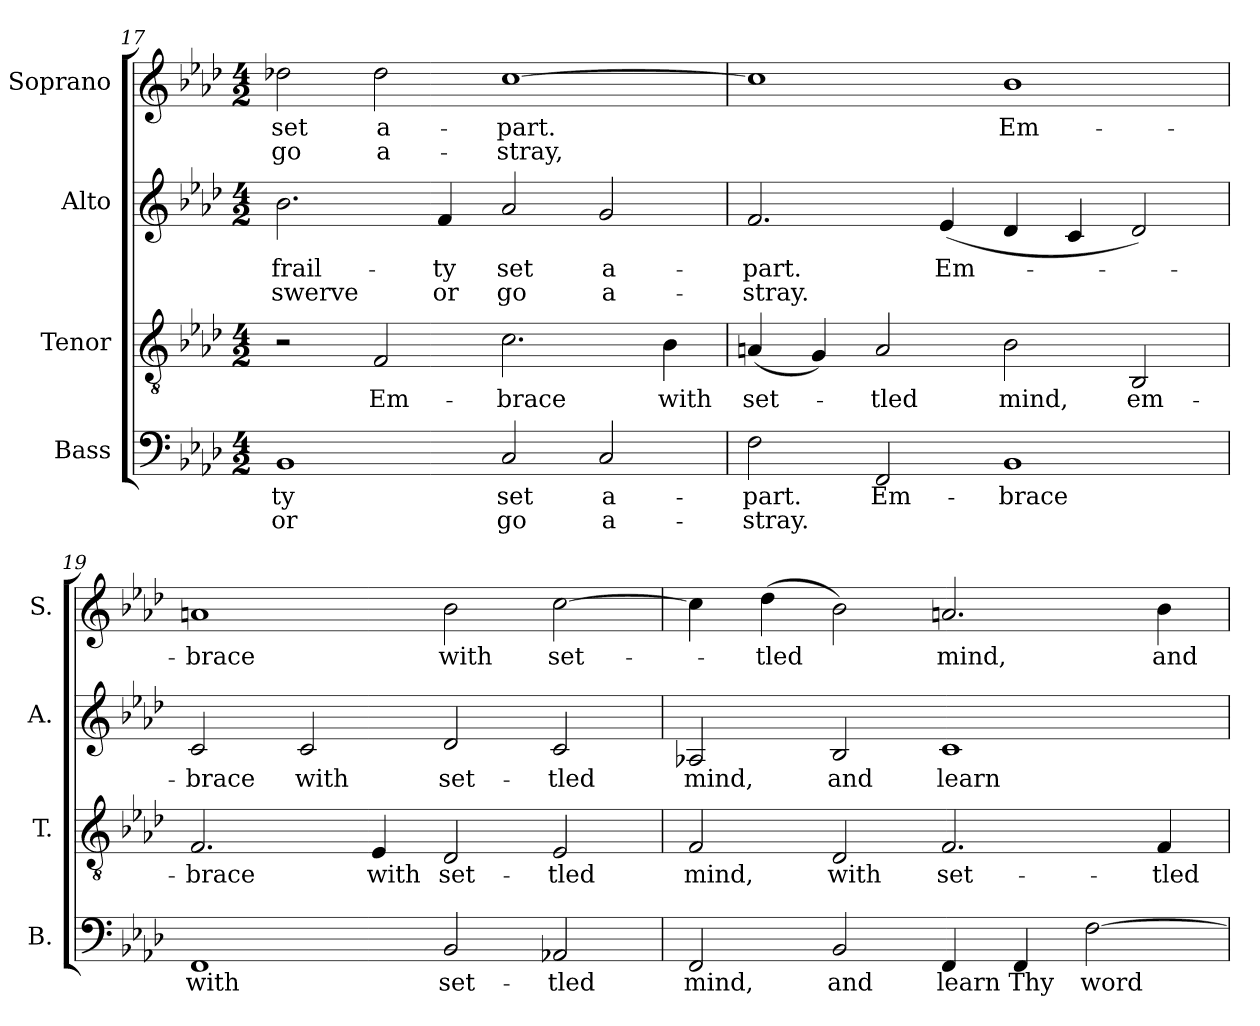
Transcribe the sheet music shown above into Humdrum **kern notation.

**kern	**text	**text	**kern	**text	**kern	**text	**text	**kern	**text	**text
*part4	*part4	*part4	*part3	*part3	*part2	*part2	*part2	*part1	*part1	*part1
*staff4	*staff4	*staff4	*staff3	*staff3	*staff2	*staff2	*staff2	*staff1	*staff1	*staff1
*I"Bass	*	*	*I"Tenor	*	*I"Alto	*	*	*I"Soprano	*	*
*I'B.	*	*	*I'T.	*	*I'A.	*	*	*I'S.	*	*
!!LO:PB:g=z
*clefF4	*	*	*clefGv2	*	*clefG2	*	*	*clefG2	*	*
*	*	*	*ITrd7c12	*	*	*	*	*	*	*
*k[b-e-a-d-]	*	*	*k[b-e-a-d-]	*	*k[b-e-a-d-]	*	*	*k[b-e-a-d-]	*	*
*A-:	*	*	*A-:	*	*A-:	*	*	*A-:	*	*
*M4/2	*	*	*M4/2	*	*M4/2	*	*	*M4/2	*	*
=17	=17	=17	=17	=17	=17	=17	=17	=17	=17	=17
!	!LO:LY:b:color=#000000	!LO:LY:b:color=#000000	!	!	!	!	!	!	!	!
!	!	!	!	!	!	!LO:LY:b:color=#000000	!LO:LY:b:color=#000000	!	!	!
!	!	!	!	!	!	!	!	!	!LO:LY:b:color=#000000	!LO:LY:b:color=#000000
1BB-i	-ty	or	2r	.	2.b-i\	frail-	swerve	2dd-Xi\	set	go
!	!	!	!	!LO:LY:b:color=#000000	!	!	!	!	!	!
!	!	!	!	!	!	!	!	!	!LO:LY:b:color=#000000	!LO:LY:b:color=#000000
.	.	.	2FFi/	Em-	.	.	.	2dd-i\	a-	a-
!	!	!	!	!	!	!LO:LY:b:color=#000000	!LO:LY:b:color=#000000	!	!	!
.	.	.	.	.	4fi/	-ty	or	.	.	.
!	!LO:LY:b:color=#000000	!LO:LY:b:color=#000000	!	!	!	!	!	!	!	!
!	!	!	!	!LO:LY:b:color=#000000	!	!	!	!	!	!
!	!	!	!	!	!	!LO:LY:b:color=#000000	!LO:LY:b:color=#000000	!	!	!
!	!	!	!	!	!	!	!	!	!LO:LY:b:color=#000000	!LO:LY:b:color=#000000
2Ci/	set	go	2.Ci\	-brace	2a-i/	set	go	[1cci	-part.	-stray,
!	!LO:LY:b:color=#000000	!LO:LY:b:color=#000000	!	!	!	!	!	!	!	!
!	!	!	!	!	!	!LO:LY:b:color=#000000	!LO:LY:b:color=#000000	!	!	!
2Ci/	a-	a-	.	.	2gi/	a-	a-	.	.	.
!	!	!	!	!LO:LY:b:color=#000000	!	!	!	!	!	!
.	.	.	4BB-i\	with	.	.	.	.	.	.
=18	=18	=18	=18	=18	=18	=18	=18	=18	=18	=18
!	!LO:LY:b:color=#000000	!LO:LY:b:color=#000000	!	!	!	!	!	!	!	!
!	!	!	!	!LO:LY:b:color=#000000	!	!	!	!	!	!
!	!	!	!	!	!	!LO:LY:b:color=#000000	!LO:LY:b:color=#000000	!	!	!
2Fi\	-part.	-stray.	(4AAni/	set-	2.fi/	-part.	-stray.	1cci]	.	.
.	.	.	4GGi/)	.	.	.	.	.	.	.
!	!LO:LY:b:color=#000000	!	!	!	!	!	!	!	!	!
!	!	!	!	!LO:LY:b:color=#000000	!	!	!	!	!	!
2FFi/	Em-	.	2AAi/	-tled	.	.	.	.	.	.
!	!	!	!	!	!	!LO:LY:b:color=#000000	!	!	!	!
.	.	.	.	.	(4e-i/	Em-	.	.	.	.
!	!LO:LY:b:color=#000000	!	!	!	!	!	!	!	!	!
!	!	!	!	!LO:LY:b:color=#000000	!	!	!	!	!	!
!	!	!	!	!	!	!	!	!	!LO:LY:b:color=#000000	!
1BB-i	-brace	.	2BB-i\	mind,	4d-i/	.	.	1b-i	Em-	.
.	.	.	.	.	4ci/	.	.	.	.	.
!	!	!	!	!LO:LY:b:color=#000000	!	!	!	!	!	!
.	.	.	2BBB-i/	em-	2d-i/)	.	.	.	.	.
=19	=19	=19	=19	=19	=19	=19	=19	=19	=19	=19
!	!LO:LY:b:color=#000000	!	!	!	!	!	!	!	!	!
!	!	!	!	!LO:LY:b:color=#000000	!	!	!	!	!	!
!	!	!	!	!	!	!LO:LY:b:color=#000000	!	!	!	!
!	!	!	!	!	!	!	!	!	!LO:LY:b:color=#000000	!
1FFi	with	.	2.FFi/	-brace	2ci/	-brace	.	1ani	-brace	.
!	!	!	!	!	!	!LO:LY:b:color=#000000	!	!	!	!
.	.	.	.	.	2ci/	with	.	.	.	.
!	!	!	!	!LO:LY:b:color=#000000	!	!	!	!	!	!
.	.	.	4EE-i/	with	.	.	.	.	.	.
!	!LO:LY:b:color=#000000	!	!	!	!	!	!	!	!	!
!	!	!	!	!LO:LY:b:color=#000000	!	!	!	!	!	!
!	!	!	!	!	!	!LO:LY:b:color=#000000	!	!	!	!
!	!	!	!	!	!	!	!	!	!LO:LY:b:color=#000000	!
2BB-i/	set-	.	2DD-i/	set-	2d-i/	set-	.	2b-i\	with	.
!	!LO:LY:b:color=#000000	!	!	!	!	!	!	!	!	!
!	!	!	!	!LO:LY:b:color=#000000	!	!	!	!	!	!
!	!	!	!	!	!	!LO:LY:b:color=#000000	!	!	!	!
!	!	!	!	!	!	!	!	!	!LO:LY:b:color=#000000	!
2AA-Xi/	-tled	.	2EE-i/	-tled	2ci/	-tled	.	[2cci\	set-	.
=20	=20	=20	=20	=20	=20	=20	=20	=20	=20	=20
!	!LO:LY:b:color=#000000	!	!	!	!	!	!	!	!	!
!	!	!	!	!LO:LY:b:color=#000000	!	!	!	!	!	!
!	!	!	!	!	!	!LO:LY:b:color=#000000	!	!	!	!
2FFi/	mind,	.	2FFi/	mind,	2A-Xi/	mind,	.	4cci\]	.	.
!	!	!	!	!	!	!	!	!	!LO:LY:b:color=#000000	!
.	.	.	.	.	.	.	.	(4dd-i\	-tled	.
!	!LO:LY:b:color=#000000	!	!	!	!	!	!	!	!	!
!	!	!	!	!LO:LY:b:color=#000000	!	!	!	!	!	!
!	!	!	!	!	!	!LO:LY:b:color=#000000	!	!	!	!
2BB-i/	and	.	2DD-i/	with	2B-i/	and	.	2b-i\)	.	.
!	!LO:LY:b:color=#000000	!	!	!	!	!	!	!	!	!
!	!	!	!	!LO:LY:b:color=#000000	!	!	!	!	!	!
!	!	!	!	!	!	!LO:LY:b:color=#000000	!	!	!	!
!	!	!	!	!	!	!	!	!	!LO:LY:b:color=#000000	!
4FFi/	learn	.	2.FFi/	set-	1ci	learn	.	2.ani/	mind,	.
!	!LO:LY:b:color=#000000	!	!	!	!	!	!	!	!	!
4FFi/	Thy	.	.	.	.	.	.	.	.	.
!	!LO:LY:b:color=#000000	!	!	!	!	!	!	!	!	!
[2Fi\	word	.	.	.	.	.	.	.	.	.
!	!	!	!	!LO:LY:b:color=#000000	!	!	!	!	!	!
!	!	!	!	!	!	!	!	!	!LO:LY:b:color=#000000	!
.	.	.	4FFi/	-tled	.	.	.	4b-i\	and	.
=	=	=	=	=	=	=	=	=	=	=
*-	*-	*-	*-	*-	*-	*-	*-	*-	*-	*-
